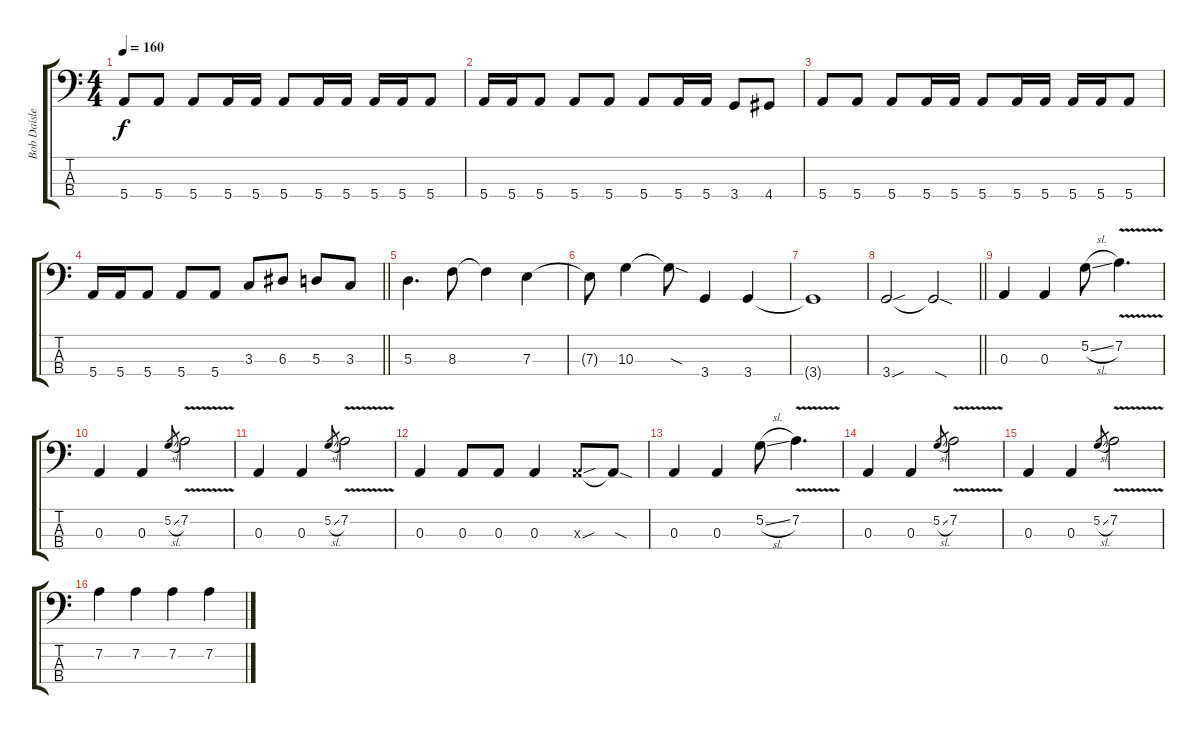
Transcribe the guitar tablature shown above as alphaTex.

\track ("Bob Daisley" "Bob Daisle") {instrument electricbassfinger}
\staff {score tabs}
\tuning (G2 D2 A1 E1) {hide}
\ts (4 4)
\tempo 160
\clef f4
\ks aminor
5.4.8{dy f} 5.4.8 5.4.8 5.4.16 5.4.16 5.4.8 5.4.16 5.4.16 5.4.16 5.4.16 5.4.8 |
5.4.16 5.4.16 5.4.8 5.4.8 5.4.8 5.4.8 5.4.16 5.4.16 3.4.8 4.4.8 |
5.4.8 5.4.8 5.4.8 5.4.16 5.4.16 5.4.8 5.4.16 5.4.16 5.4.16 5.4.16 5.4.8 |
\barLineRight lightlight
5.4.16 5.4.16 5.4.8 5.4.8 5.4.8 3.3.8 6.3.8 5.3.8 3.3.8 |
5.3.4{d} 8.3.8 8.3{t}.4 7.3.4 |
7.3{t}.8 10.3.4 10.3{sod t}.8 3.4.4 3.4.4 |
3.4{t}.1 |
\barLineRight lightlight
3.4{sou}.2 3.4{sod t}.2 |
0.3.4 0.3.4 5.2{sl}.8 7.2{v}.4{d} |
0.3.4 0.3.4 5.2{sl}.8{gr} 7.2{v}.2 |
0.3.4 0.3.4 5.2{sl}.8{gr} 7.2{v}.2 |
0.3.4 0.3.8 0.3.8 0.3.4 0.3{sou x}.8 0.3{sod t}.8 |
0.3.4 0.3.4 5.2{sl}.8 7.2{v}.4{d} |
0.3.4 0.3.4 5.2{sl}.8{gr} 7.2{v}.2 |
0.3.4 0.3.4 5.2{sl}.8{gr} 7.2{v}.2 |
7.2.4 7.2.4 7.2.4 7.2.4
